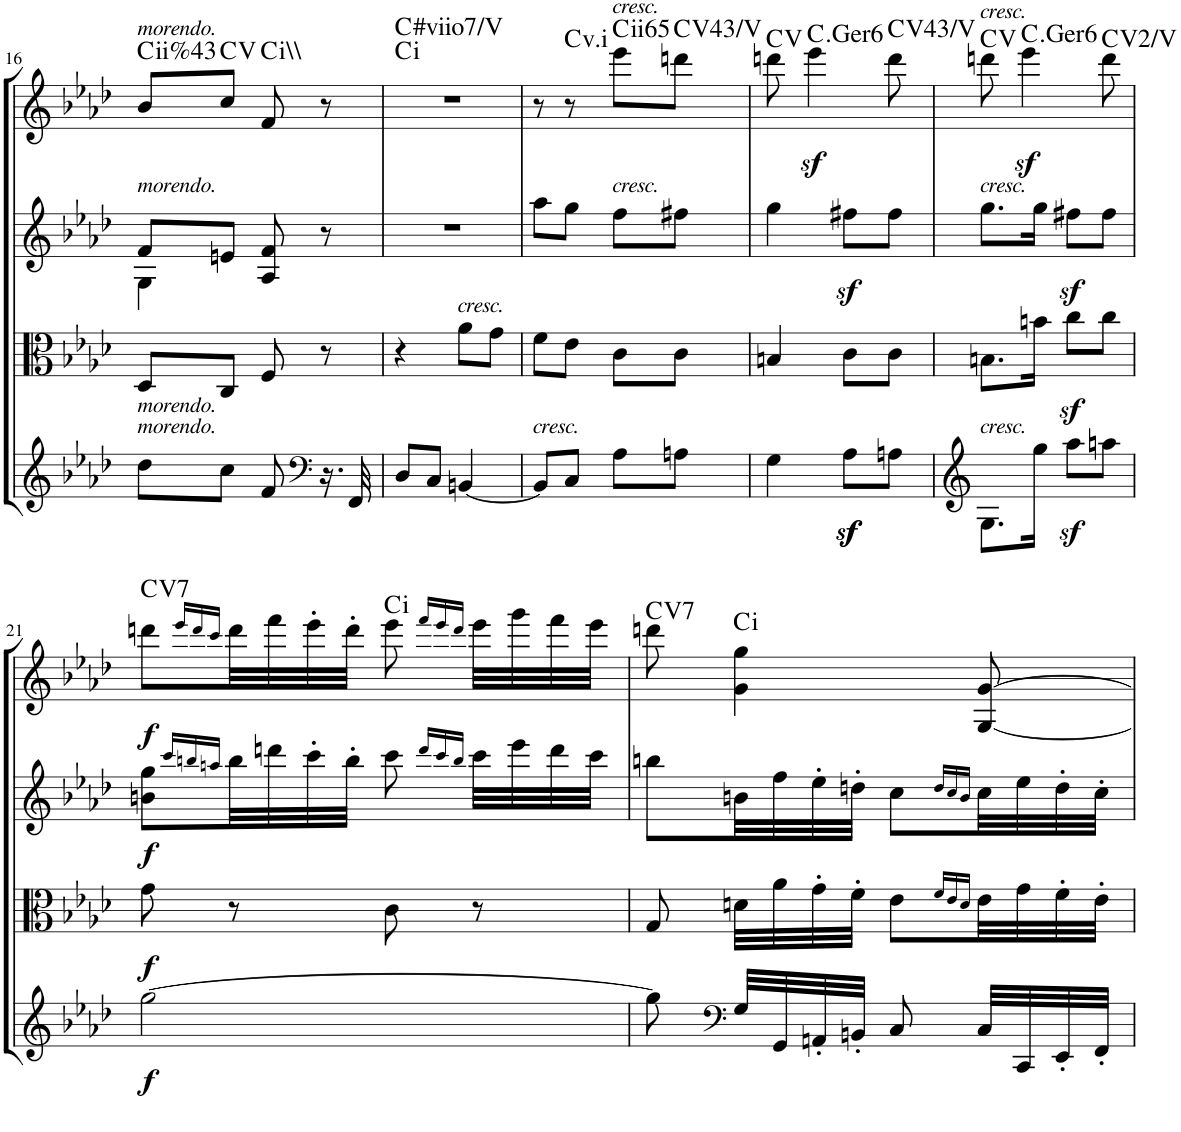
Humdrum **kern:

**kern	**dynam	**kern	**dynam	**kern	**dynam	**kern	**dynam	**harte
*part4	*part4	*part3	*part3	*part2	*part2	*part1	*part1	*part1
*staff4	*staff4	*staff3	*staff3	*staff2	*staff2	*staff1	*staff1	*
*I"Cello	*	*I"Viola	*	*I"2nd Violin	*	*I"1st Violin	*	*
*	*	*I'Vla	*	*I'Vln	*	*I'Vln	*	*
!!LO:PB:g=z
*clefF4	*	*clefC3	*	*clefG2	*	*clefG2	*	*
*k[b-e-a-d-]	*	*k[b-e-a-d-]	*	*k[b-e-a-d-]	*	*k[b-e-a-d-]	*	*
*f:	*	*f:	*	*f:	*	*f:	*	*
*M2/4	*	*M2/4	*	*M2/4	*	*M2/4	*	*
=16	=16	=16	=16	=16	=16	=16	=16	=16
*	*	*	*	*^	*	*	*	*
!	!	!	!	!	!	!	!LO:TX:a:i:t=morendo.	!	!
!	!	!	!	!LO:TX:a:i:t=morendo.	!	!	!	!	!
!LO:TX:a:i:t=morendo.	!	!	!	!	!	!	!	!	!
!LO:TX:a:i:t=morendo.	!	!	!	!	!	!	!	!	!LO:H:kt=ii%
8dd-\L	.	8D-/L	.	8f/L	4G\	.	8b-/L	.	.
8cc\J	.	8C/J	.	8en/J	.	.	8cc/J	.	C:maj
!	!	!	!	!	!	!	!	!	!LO:H:kt=i
8f/	.	8F/	.	8A-/ 8f/	4ryy	.	8f/	.	.
*clefF4	*	*	*	*	*	*	*	*	*
16.r	.	8r	.	8r	.	.	8r	.	.
32FF/	.	.	.	.	.	.	.	.	.
*	*	*	*	*v	*v	*	*	*	*
=17	=17	=17	=17	=17	=17	=17	=17	=17
!	!	!	!	!	!	!	!	!LO:H:n=1:kt=i
!	!	!	!	!	!	!	!	!LO:H:n=2:kt=#viio
8D-/L	.	4r	.	2r	.	2r	.	. .
8C/J	.	.	.	.	.	.	.	.
!	!	!LO:TX:a:i:t=cresc.	!	!	!	!	!	!
[4BBn/	.	8a-\L	.	.	.	.	.	.
.	.	8g\J	.	.	.	.	.	.
=18	=18	=18	=18	=18	=18	=18	=18	=18
!LO:TX:a:i:t=cresc.	!	!	!	!	!	!	!	!
8BB/L]	.	8f\L	.	8aa-\L	.	8r	.	.
!	!	!	!	!	!	!	!	!LO:H:kt=v.i
8C/J	.	8e-\J	.	8gg\J	.	8r	.	.
!	!	!	!	!	!	!LO:TX:a:i:t=cresc.	!	!
!	!	!	!	!LO:TX:a:i:t=cresc.	!	!	!	!LO:H:kt=ii
8A-\L	.	8c\L	.	8ff\L	.	8eee-\L	.	.
!	!	!	!	!	!	!	!	!LO:H:kt=V
8An\J	.	8c\J	.	8ff#X\J	.	8dddn\J	.	.
=19	=19	=19	=19	=19	=19	=19	=19	=19
4G\	.	4Bn/	.	4gg\	.	8dddn\	.	C:maj
!	!	!	!	!	!	!	!	!LO:H:kt=.Ger
.	.	.	.	.	.	4eee-\	.	.
8A-z<\L	.	8c\L	.	8ff#Xz<\L	.	.	.	.
!	!	!	!	!	!	!	!	!LO:H:kt=V
8An\J	.	8c\J	.	8ff#\J	.	8ddd\	.	.
=20	=20	=20	=20	=20	=20	=20	=20	=20
!	!	!	!	!	!	!LO:TX:a:i:t=cresc.	!	!
!	!	!	!	!LO:TX:a:i:t=cresc.	!	!	!	!
!LO:TX:a:i:t=cresc.	!	!	!	!	!	!	!	!
8.G\L	.	8.Bn\L	.	8.gg\L	.	8dddn\	.	C:maj
!	!	!	!	!	!	!	!	!LO:H:kt=.Ger
.	.	.	.	.	.	4eee-\	.	.
16gg\Jk	.	16bn\Jk	.	16gg\Jk	.	.	.	.
8aa-z<\L	.	8ccz<\L	.	8ff#Xz<\L	.	.	.	.
!	!	!	!	!	!	!	!	!LO:H:kt=V
8aan\J	.	8cc\J	.	8ff#\J	.	8ddd\	.	.
!!LO:LB:g=z
=21	=21	=21	=21	=21	=21	=21	=21	=21
!	!LO:DY:b	!	!LO:DY:b	!	!LO:DY:b	!	!LO:DY:b	!LO:H:kt=7
[2gg\	f	8g\	f	8bn\ 8gg\L	f	8dddn\L	f	C:7
.	.	.	.	16qccc/LL	.	16qeee-/LL	.	.
.	.	.	.	16qbbn/	.	16qddd/	.	.
.	.	.	.	16qaan/JJ	.	16qccc/JJ	.	.
.	.	8r	.	32bb\LL	.	32ddd\LL	.	.
.	.	.	.	32dddn\	.	32fff\	.	.
.	.	.	.	32ccc'\	.	32eee-'\	.	.
.	.	.	.	32bb'\JJJ	.	32ddd'\JJJ	.	.
!	!	!	!	!	!	!	!	!LO:H:kt=i
.	.	8c\	.	8ccc\	.	8eee-\	.	.
.	.	.	.	16qddd/LL	.	16qfff/LL	.	.
.	.	.	.	16qccc/	.	16qeee-/	.	.
.	.	.	.	16qbb/JJ	.	16qddd/JJ	.	.
.	.	8r	.	32ccc\LLL	.	32eee-\LLL	.	.
.	.	.	.	32eee-\	.	32ggg\	.	.
.	.	.	.	32ddd\	.	32fff\	.	.
.	.	.	.	32ccc\JJJ	.	32eee-\JJJ	.	.
=22	=22	=22	=22	=22	=22	=22	=22	=22
!	!	!	!	!	!	!	!	!LO:H:kt=7
8gg\]	.	8G/	.	8bbn\L	.	8dddn\	.	C:7
*clefF4	*	*	*	*	*	*	*	*
!	!	!	!	!	!	!	!	!LO:H:kt=i
32G/LLL	.	32dn\LLL	.	32bn\LL	.	4g\ 4gg\	.	.
32GG/	.	32a-\	.	32ff\	.	.	.	.
32AAn'/	.	32g'\	.	32ee-'\	.	.	.	.
32BBn'/JJJ	.	32f'\JJJ	.	32ddn'\JJJ	.	.	.	.
8C/	.	8e-\L	.	8cc\L	.	.	.	.
.	.	16qf/LL	.	16qdd/LL	.	.	.	.
.	.	16qe-/	.	16qcc/	.	.	.	.
.	.	16qd/JJ	.	16qb/JJ	.	.	.	.
32C/LLL	.	32e-\LL	.	32cc\LL	.	[8G/ [8g/	.	.
32CC/	.	32g\	.	32ee-\	.	.	.	.
32EE-'/	.	32f'\	.	32dd'\	.	.	.	.
32FF'/JJJ	.	32e-'\JJJ	.	32cc'\JJJ	.	.	.	.
=	=	=	=	=	=	=	=	=
*-	*-	*-	*-	*-	*-	*-	*-	*-
